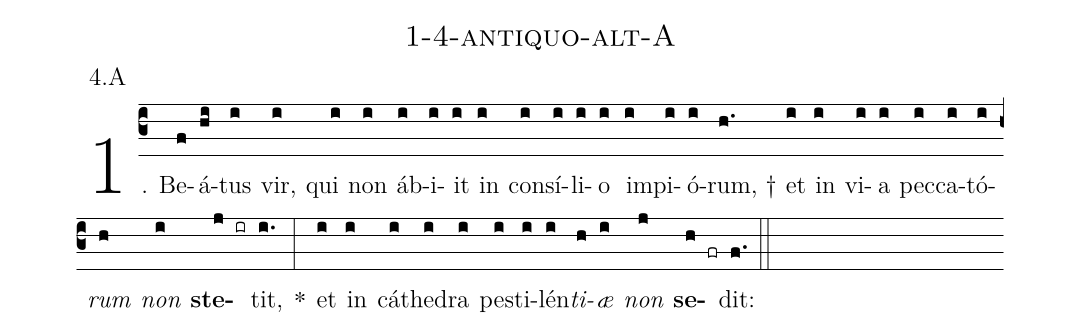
name: 1-4-antiquo-alt-A;
annotation: 4.A;
%%
(c3)1. Be(f)á(hi)tus(i) vir,(i) qui(i) non(i) áb(i)i(i)it(i) in(i) con(i)sí(i)li(i)o(i) im(i)pi(i)ó(i)rum, †(h.) et(i) in(i) vi(i)a(i) pec(i)ca(i)tó(i)<i>rum</i>(h) <i>non</i>(i) <b>ste</b>(j ir)tit,(i.) *(:) et(i) in(i) cá(i)the(i)dra(i) pes(i)ti(i)lén(i)<i>ti</i>(h)<i>æ</i>(i) <i>non</i>(j) <b>se</b>(h fr)dit:(f.) (::)
